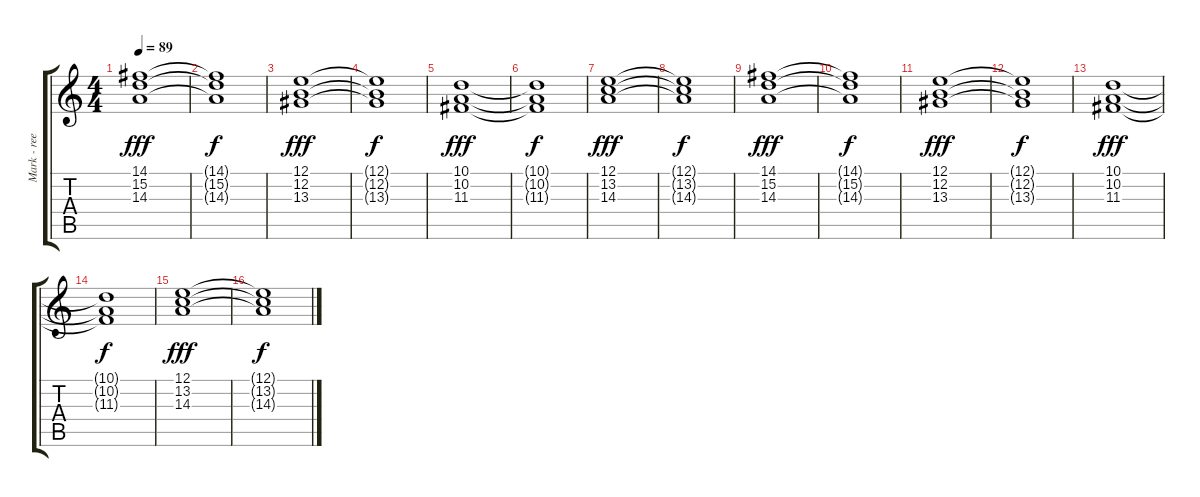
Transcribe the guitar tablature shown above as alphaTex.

\track ("Mark - reed organ" "Mark - ree") {instrument musicbox}
\staff {score tabs}
\tuning (E4 B3 G3 D3 A2 E2) {hide}
\ts (4 4)
\tempo 89
\clef g2
\ks c
(14.1 15.2 14.3).1{dy fff} |
(14.1{t} 15.2{t} 14.3{t}).1{dy f} |
(12.1 12.2 13.3).1{dy fff} |
(12.1{t} 12.2{t} 13.3{t}).1{dy f} |
(10.1 10.2 11.3).1{dy fff} |
(10.1{t} 10.2{t} 11.3{t}).1{dy f} |
(12.1 13.2 14.3).1{dy fff} |
(12.1{t} 13.2{t} 14.3{t}).1{dy f} |
(14.1 15.2 14.3).1{dy fff} |
(14.1{t} 15.2{t} 14.3{t}).1{dy f} |
(12.1 12.2 13.3).1{dy fff} |
(12.1{t} 12.2{t} 13.3{t}).1{dy f} |
(10.1 10.2 11.3).1{dy fff} |
(10.1{t} 10.2{t} 11.3{t}).1{dy f} |
(12.1 13.2 14.3).1{dy fff} |
(12.1{t} 13.2{t} 14.3{t}).1{dy f}
